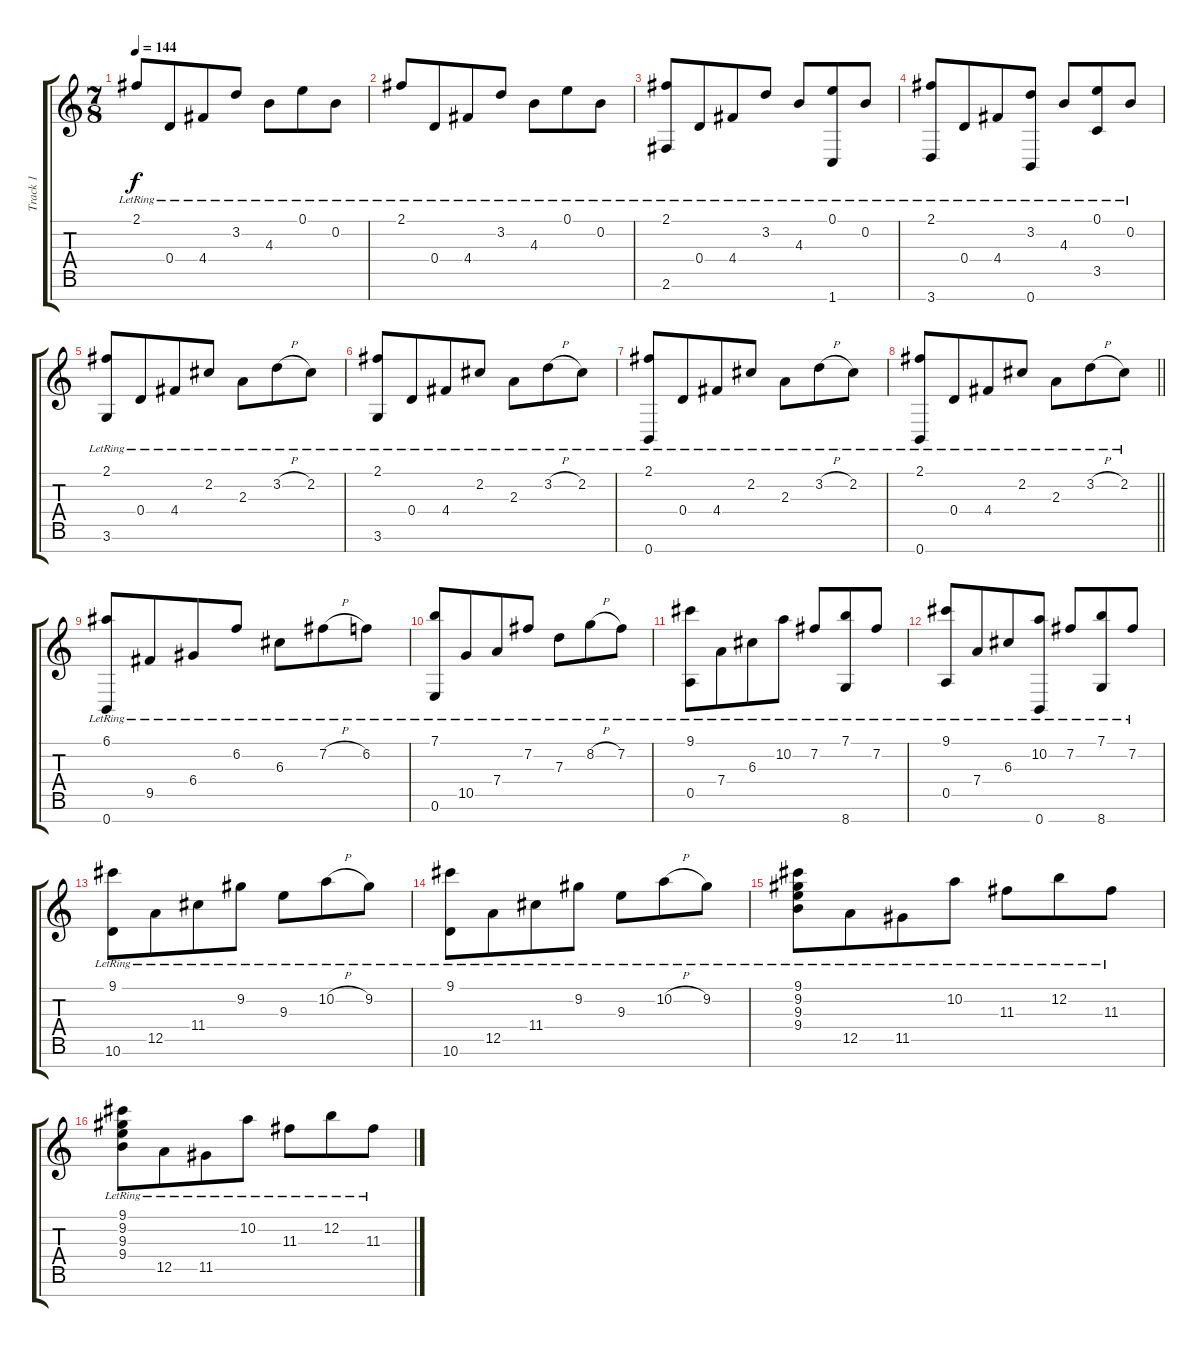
\track ("Track 1" "Track 1") {instrument acousticguitarsteel}
\staff {score tabs}
\tuning (E4 B3 G3 D3 A2 E2 B1) {hide}
\ts (7 8)
\tempo 144
\clef g2
\ks c
2.1{lr}.8{dy f} 0.4{lr}.8 4.4{lr}.8 3.2{lr}.8 4.3{lr}.8 0.1{lr}.8 0.2{lr}.8 |
2.1{lr}.8 0.4{lr}.8 4.4{lr}.8 3.2{lr}.8 4.3{lr}.8 0.1{lr}.8 0.2{lr}.8 |
(2.1{lr} 2.6{lr}).8 0.4{lr}.8 4.4{lr}.8 3.2{lr}.8 4.3{lr}.8 (0.1{lr} 1.7{lr}).8 0.2{lr}.8 |
(2.1{lr} 3.7{lr}).8 0.4{lr}.8 4.4{lr}.8 (3.2{lr} 0.7{lr}).8 4.3{lr}.8 (0.1{lr} 3.5{lr}).8 0.2{lr}.8 |
(2.1{lr} 3.6{lr}).8 0.4{lr}.8 4.4{lr}.8 2.2{lr}.8 2.3{lr}.8 3.2{h lr}.8 2.2{lr}.8 |
(2.1{lr} 3.6{lr}).8 0.4{lr}.8 4.4{lr}.8 2.2{lr}.8 2.3{lr}.8 3.2{h lr}.8 2.2{lr}.8 |
(2.1{lr} 0.7{lr}).8 0.4{lr}.8 4.4{lr}.8 2.2{lr}.8 2.3{lr}.8 3.2{h lr}.8 2.2{lr}.8 |
\barLineRight lightlight
(2.1{lr} 0.7{lr}).8 0.4{lr}.8 4.4{lr}.8 2.2{lr}.8 2.3{lr}.8 3.2{h lr}.8 2.2{lr}.8 |
(6.1{lr} 0.7{lr}).8 9.5{lr}.8 6.4{lr}.8 6.2{lr}.8 6.3{lr}.8 7.2{h lr}.8 6.2{lr}.8 |
(7.1{lr} 0.6{lr}).8 10.5{lr}.8 7.4{lr}.8 7.2{lr}.8 7.3{lr}.8 8.2{h lr}.8 7.2{lr}.8 |
(9.1{lr} 0.5{lr}).8 7.4{lr}.8 6.3{lr}.8 10.2{lr}.8 7.2{lr}.8 (7.1{lr} 8.7{lr}).8 7.2{lr}.8 |
(9.1{lr} 0.5{lr}).8 7.4{lr}.8 6.3{lr}.8 (10.2{lr} 0.7{lr}).8 7.2{lr}.8 (7.1{lr} 8.7{lr}).8 7.2{lr}.8 |
(9.1{lr} 10.6{lr}).8 12.5{lr}.8 11.4{lr}.8 9.2{lr}.8 9.3{lr}.8 10.2{h lr}.8 9.2{lr}.8 |
(9.1{lr} 10.6{lr}).8 12.5{lr}.8 11.4{lr}.8 9.2{lr}.8 9.3{lr}.8 10.2{h lr}.8 9.2{lr}.8 |
(9.1{lr} 9.2{lr} 9.3{lr} 9.4{lr}).8 12.5{lr}.8 11.5{lr}.8 10.2{lr}.8 11.3{lr}.8 12.2{lr}.8 11.3{lr}.8 |
(9.1{lr} 9.2{lr} 9.3{lr} 9.4{lr}).8 12.5{lr}.8 11.5{lr}.8 10.2{lr}.8 11.3{lr}.8 12.2{lr}.8 11.3{lr}.8
